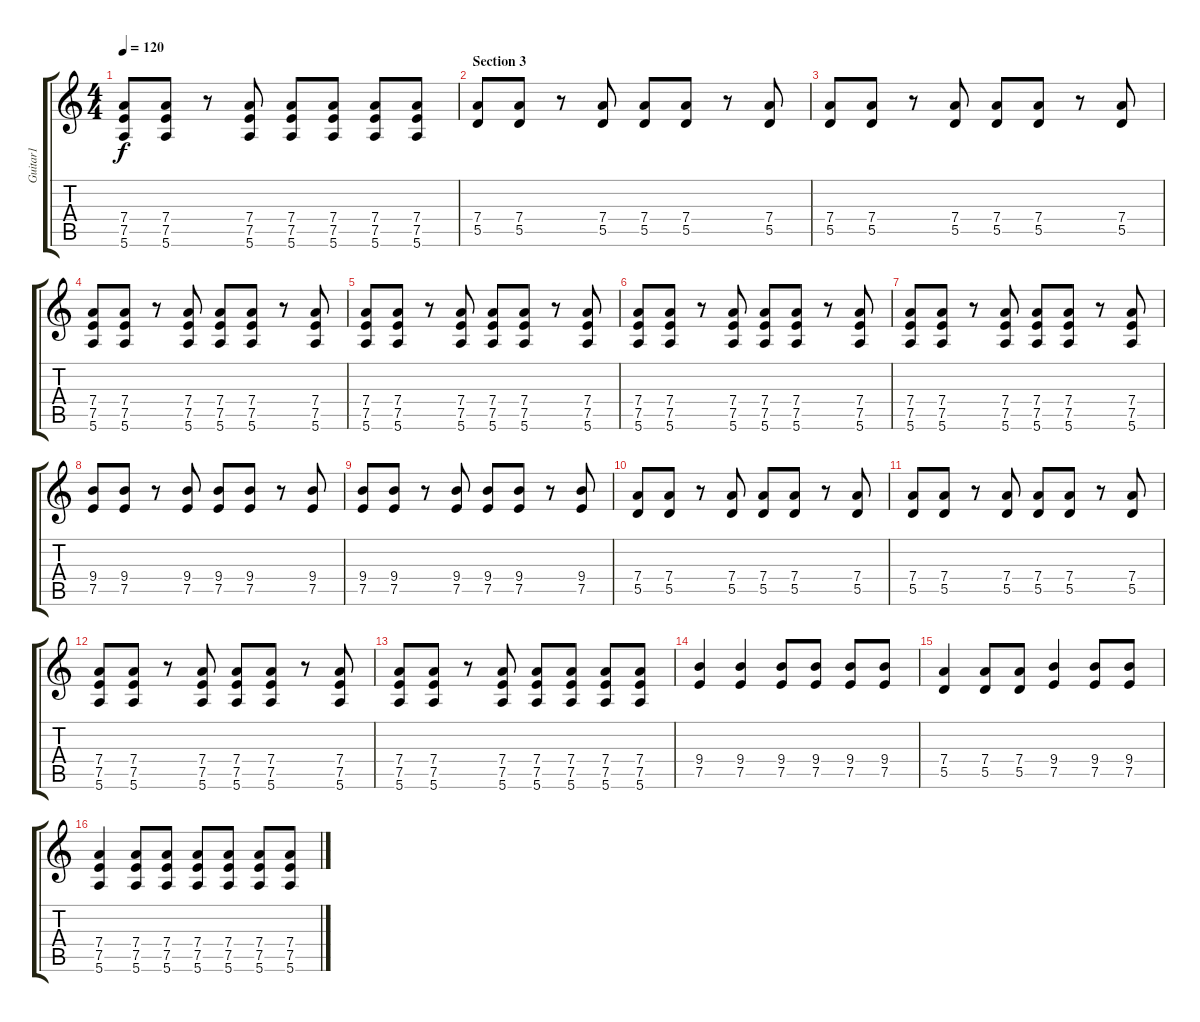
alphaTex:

\track ("Guitar1" "Guitar1") {instrument distortionguitar}
\staff {score tabs}
\tuning (E4 B3 G3 D3 A2 E2) {hide}
\ts (4 4)
\tempo 120
\clef g2
\ks c
(7.4 7.5 5.6).8{dy f} (7.4 7.5 5.6).8 r.8 (7.4 7.5 5.6).8 (7.4 7.5 5.6).8 (7.4 7.5 5.6).8 (7.4 7.5 5.6).8 (7.4 7.5 5.6).8 |
\section ("" "Section 3")
(7.4 5.5).8 (7.4 5.5).8 r.8 (7.4 5.5).8 (7.4 5.5).8 (7.4 5.5).8 r.8 (7.4 5.5).8 |
(7.4 5.5).8 (7.4 5.5).8 r.8 (7.4 5.5).8 (7.4 5.5).8 (7.4 5.5).8 r.8 (7.4 5.5).8 |
(7.4 7.5 5.6).8 (7.4 7.5 5.6).8 r.8 (7.4 7.5 5.6).8 (7.4 7.5 5.6).8 (7.4 7.5 5.6).8 r.8 (7.4 7.5 5.6).8 |
(7.4 7.5 5.6).8 (7.4 7.5 5.6).8 r.8 (7.4 7.5 5.6).8 (7.4 7.5 5.6).8 (7.4 7.5 5.6).8 r.8 (7.4 7.5 5.6).8 |
(7.4 7.5 5.6).8 (7.4 7.5 5.6).8 r.8 (7.4 7.5 5.6).8 (7.4 7.5 5.6).8 (7.4 7.5 5.6).8 r.8 (7.4 7.5 5.6).8 |
(7.4 7.5 5.6).8 (7.4 7.5 5.6).8 r.8 (7.4 7.5 5.6).8 (7.4 7.5 5.6).8 (7.4 7.5 5.6).8 r.8 (7.4 7.5 5.6).8 |
(9.4 7.5).8 (9.4 7.5).8 r.8 (9.4 7.5).8 (9.4 7.5).8 (9.4 7.5).8 r.8 (9.4 7.5).8 |
(9.4 7.5).8 (9.4 7.5).8 r.8 (9.4 7.5).8 (9.4 7.5).8 (9.4 7.5).8 r.8 (9.4 7.5).8 |
(7.4 5.5).8 (7.4 5.5).8 r.8 (7.4 5.5).8 (7.4 5.5).8 (7.4 5.5).8 r.8 (7.4 5.5).8 |
(7.4 5.5).8 (7.4 5.5).8 r.8 (7.4 5.5).8 (7.4 5.5).8 (7.4 5.5).8 r.8 (7.4 5.5).8 |
(7.4 7.5 5.6).8 (7.4 7.5 5.6).8 r.8 (7.4 7.5 5.6).8 (7.4 7.5 5.6).8 (7.4 7.5 5.6).8 r.8 (7.4 7.5 5.6).8 |
(7.4 7.5 5.6).8 (7.4 7.5 5.6).8 r.8 (7.4 7.5 5.6).8 (7.4 7.5 5.6).8 (7.4 7.5 5.6).8 (7.4 7.5 5.6).8 (7.4 7.5 5.6).8 |
(9.4 7.5).4 (9.4 7.5).4 (9.4 7.5).8 (9.4 7.5).8 (9.4 7.5).8 (9.4 7.5).8 |
(7.4 5.5).4 (7.4 5.5).8 (7.4 5.5).8 (9.4 7.5).4 (9.4 7.5).8 (9.4 7.5).8 |
(7.4 7.5 5.6).4 (7.4 7.5 5.6).8 (7.4 7.5 5.6).8 (7.4 7.5 5.6).8 (7.4 7.5 5.6).8 (7.4 7.5 5.6).8 (7.4 7.5 5.6).8
